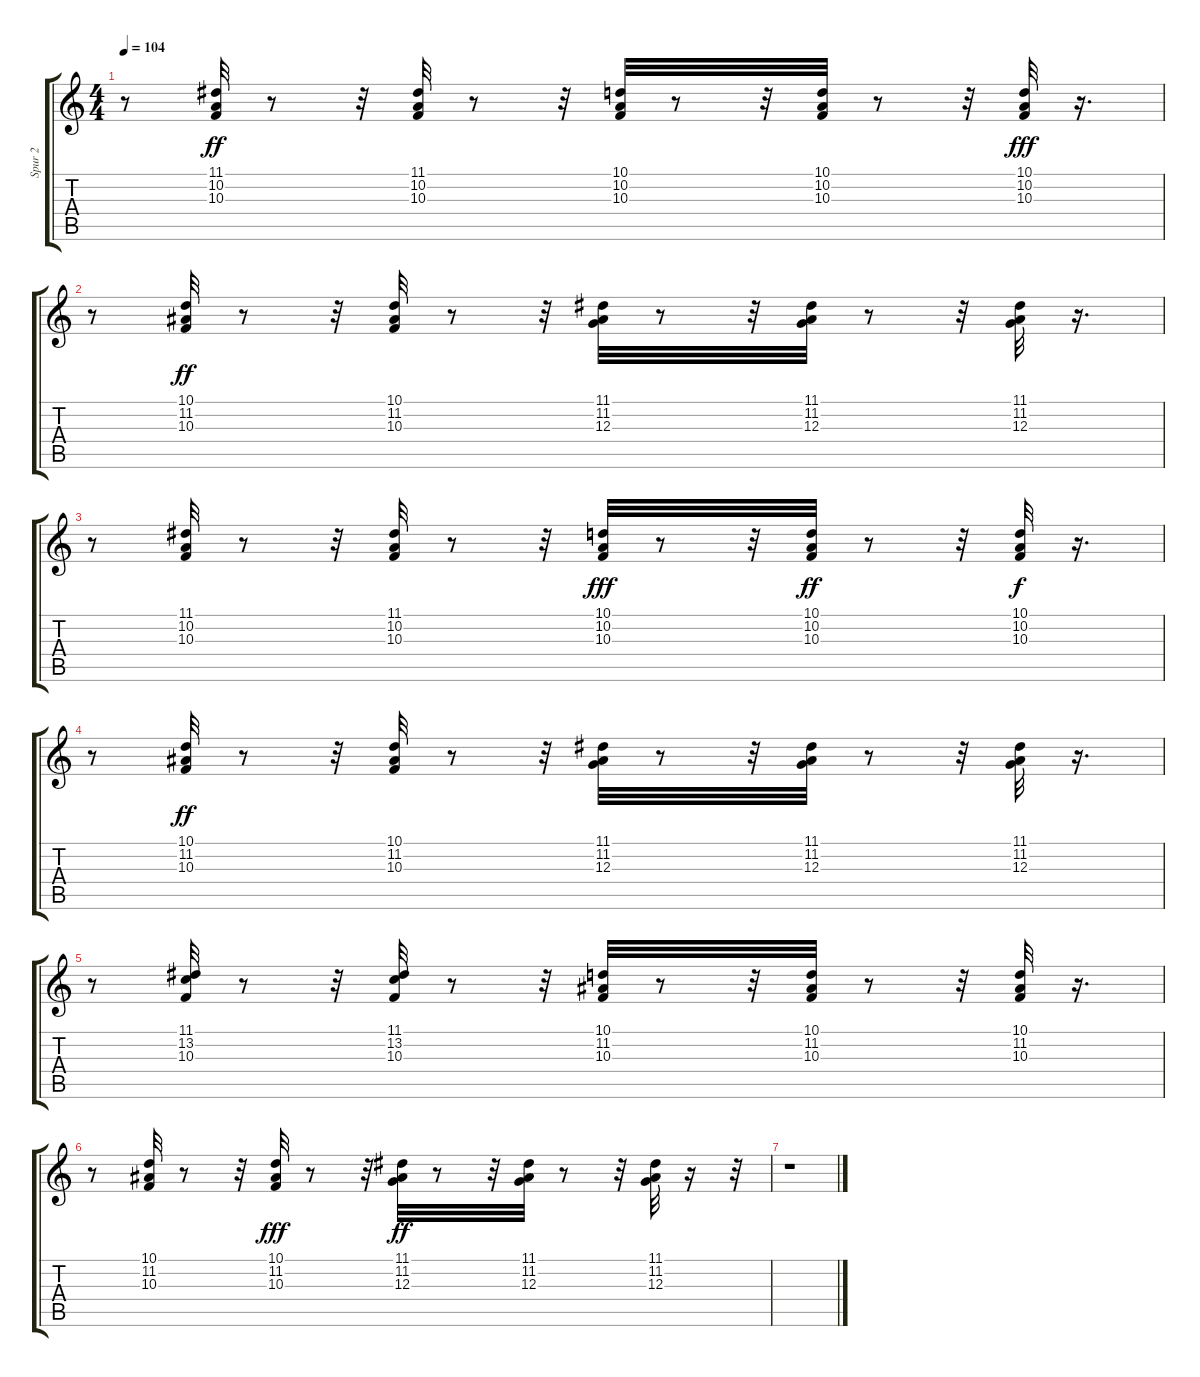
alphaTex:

\track ("Spur 2" "Spur 2") {instrument acousticgrandpiano}
\staff {score tabs}
\tuning (E4 B3 G3 D3 A2 E2) {hide}
\ts (4 4)
\tempo 104
\clef g2
\ks c
r.8{dy ff} (11.1 10.2 10.3).32 r.8 r.32 (11.1 10.2 10.3).32 r.8 r.32 (10.1 10.2 10.3).32 r.8 r.32 (10.1 10.2 10.3).32 r.8 r.32 (10.1 10.2 10.3).32{dy fff} r.16{d} |
r.8 (10.1 11.2 10.3).32{dy ff} r.8 r.32 (10.1 11.2 10.3).32 r.8 r.32 (11.1 11.2 12.3).32 r.8 r.32 (11.1 11.2 12.3).32 r.8 r.32 (11.1 11.2 12.3).32 r.16{d} |
r.8 (11.1 10.2 10.3).32 r.8 r.32 (11.1 10.2 10.3).32 r.8 r.32 (10.1 10.2 10.3).32{dy fff} r.8 r.32 (10.1 10.2 10.3).32{dy ff} r.8 r.32 (10.1 10.2 10.3).32{dy f} r.16{d} |
r.8 (10.1 11.2 10.3).32{dy ff} r.8 r.32 (10.1 11.2 10.3).32 r.8 r.32 (11.1 11.2 12.3).32 r.8 r.32 (11.1 11.2 12.3).32 r.8 r.32 (11.1 11.2 12.3).32 r.16{d} |
r.8 (11.1 13.2 10.3).32 r.8 r.32 (11.1 13.2 10.3).32 r.8 r.32 (10.1 11.2 10.3).32 r.8 r.32 (10.1 11.2 10.3).32 r.8 r.32 (10.1 11.2 10.3).32 r.16{d} |
r.8 (10.1 11.2 10.3).32 r.8 r.32 (10.1 11.2 10.3).32{dy fff} r.8 r.32 (11.1 11.2 12.3).32{dy ff} r.8 r.32 (11.1 11.2 12.3).32 r.8 r.32 (11.1 11.2 12.3).32 r.16 r.32 |
r.1
